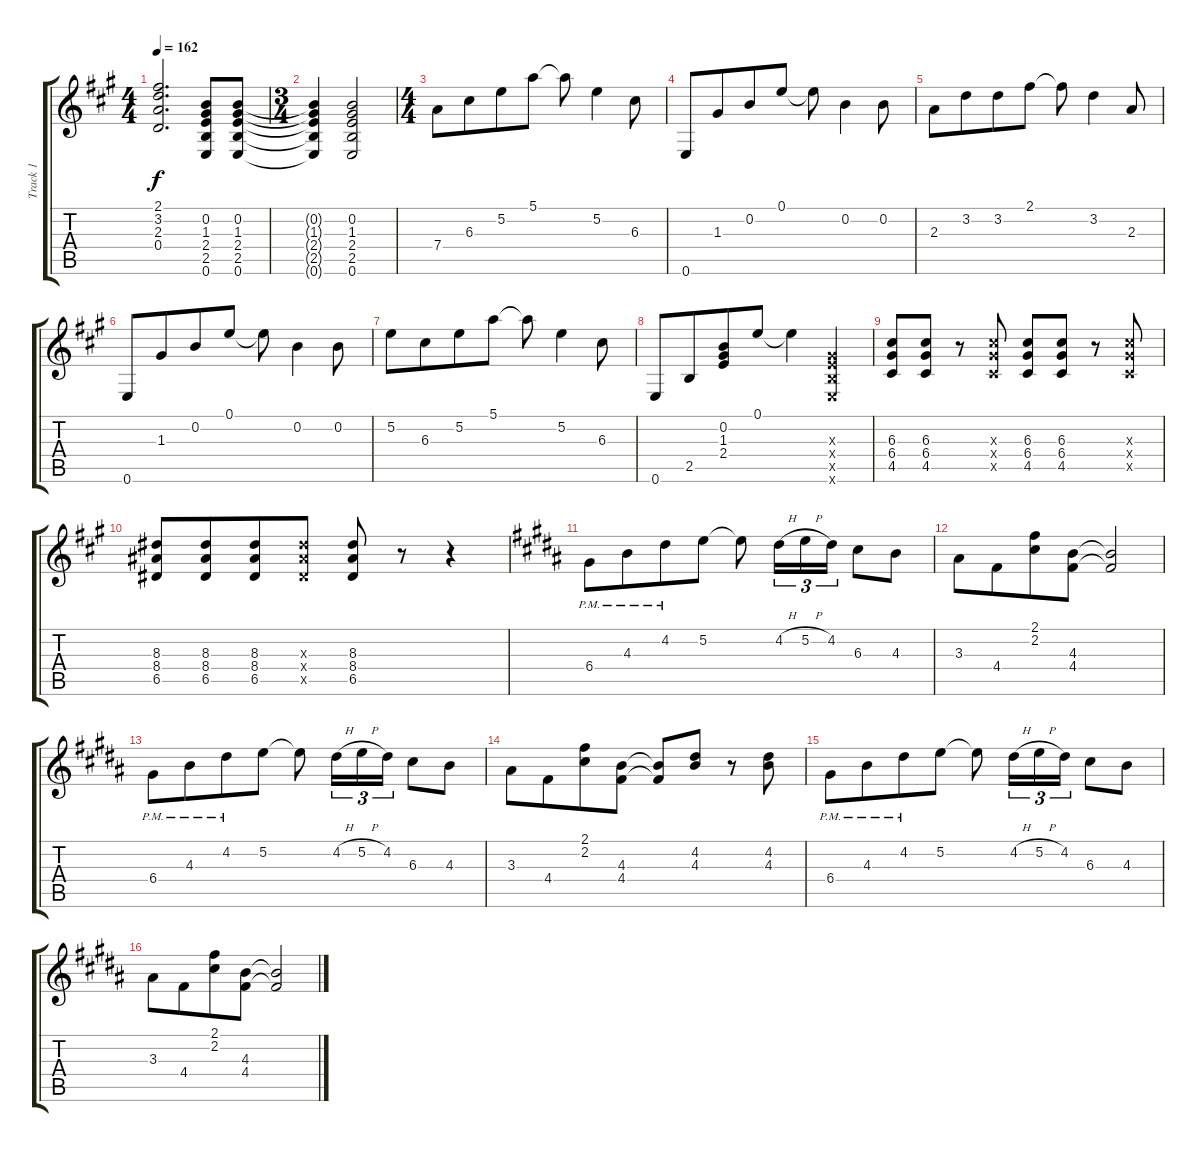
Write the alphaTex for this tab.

\track ("Track 1" "Track 1") {instrument overdrivenguitar}
\staff {score tabs}
\tuning (E4 B3 G3 D3 A2 E2) {hide}
\ts (4 4)
\tempo 162
\clef g2
\ks f#minor
(2.1 3.2 2.3 0.4).2{d dy f} (0.2 1.3 2.4 2.5 0.6).8 (0.2 1.3 2.4 2.5 0.6).8 |
\ts (3 4)
(0.2{t} 1.3{t} 2.4{t} 2.5{t} 0.6{t}).4 (0.2 1.3 2.4 2.5 0.6).2 |
\ts (4 4)
7.4.8 6.3.8{beam merge} 5.2.8 5.1.8 5.1{t}.8 5.2.4 6.3.8 |
0.6.8 1.3.8{beam merge} 0.2.8 0.1.8 0.1{t}.8 0.2.4 0.2.8 |
2.3.8 3.2.8{beam merge} 3.2.8 2.1.8 2.1{t}.8 3.2.4 2.3.8 |
0.6.8 1.3.8{beam merge} 0.2.8 0.1.8 0.1{t}.8 0.2.4 0.2.8 |
5.2.8 6.3.8{beam merge} 5.2.8 5.1.8 5.1{t}.8 5.2.4 6.3.8 |
0.6.8 2.5.8{beam merge} (0.2 1.3 2.4).8 0.1.8 0.1{t}.4 (1.3{x} 2.4{x} 2.5{x} 0.6{x}).4{instrument overdrivenguitar} |
(6.3 6.4 4.5).8 (6.3 6.4 4.5).8 r.8 (6.3{x} 6.4{x} 4.5{x}).8 (6.3 6.4 4.5).8 (6.3 6.4 4.5).8 r.8 (6.3{x} 6.4{x} 4.5{x}).8 |
(8.3 8.4 6.5).8 (8.3 8.4 6.5).8{beam merge} (8.3 8.4 6.5).8 (8.3{x} 8.4{x} 6.5{x}).8 (8.3 8.4 6.5).8 r.8 r.4 |
\ks g#minor
6.4{pm}.8 4.3{pm}.8{beam merge} 4.2{pm}.8 5.2.8 5.2{t}.8 4.2{h}.16{tu (3 2)} 5.2{h}.16{tu (3 2)} 4.2.16{tu (3 2)} 6.3.8 4.3.8 |
3.3.8 4.4.8{beam merge} (2.1 2.2).8 (4.3 4.4).8 (4.3{t} 4.4{t}).2 |
6.4{pm}.8 4.3{pm}.8{beam merge} 4.2{pm}.8 5.2.8 5.2{t}.8 4.2{h}.16{tu (3 2)} 5.2{h}.16{tu (3 2)} 4.2.16{tu (3 2)} 6.3.8 4.3.8 |
3.3.8 4.4.8{beam merge} (2.1 2.2).8 (4.3 4.4).8 (4.3{t} 4.4{t}).8 (4.2 4.3).8 r.8 (4.2 4.3).8 |
6.4{pm}.8 4.3{pm}.8{beam merge} 4.2{pm}.8 5.2.8 5.2{t}.8 4.2{h}.16{tu (3 2)} 5.2{h}.16{tu (3 2)} 4.2.16{tu (3 2)} 6.3.8 4.3.8 |
3.3.8 4.4.8{beam merge} (2.1 2.2).8 (4.3 4.4).8 (4.3{t} 4.4{t}).2
